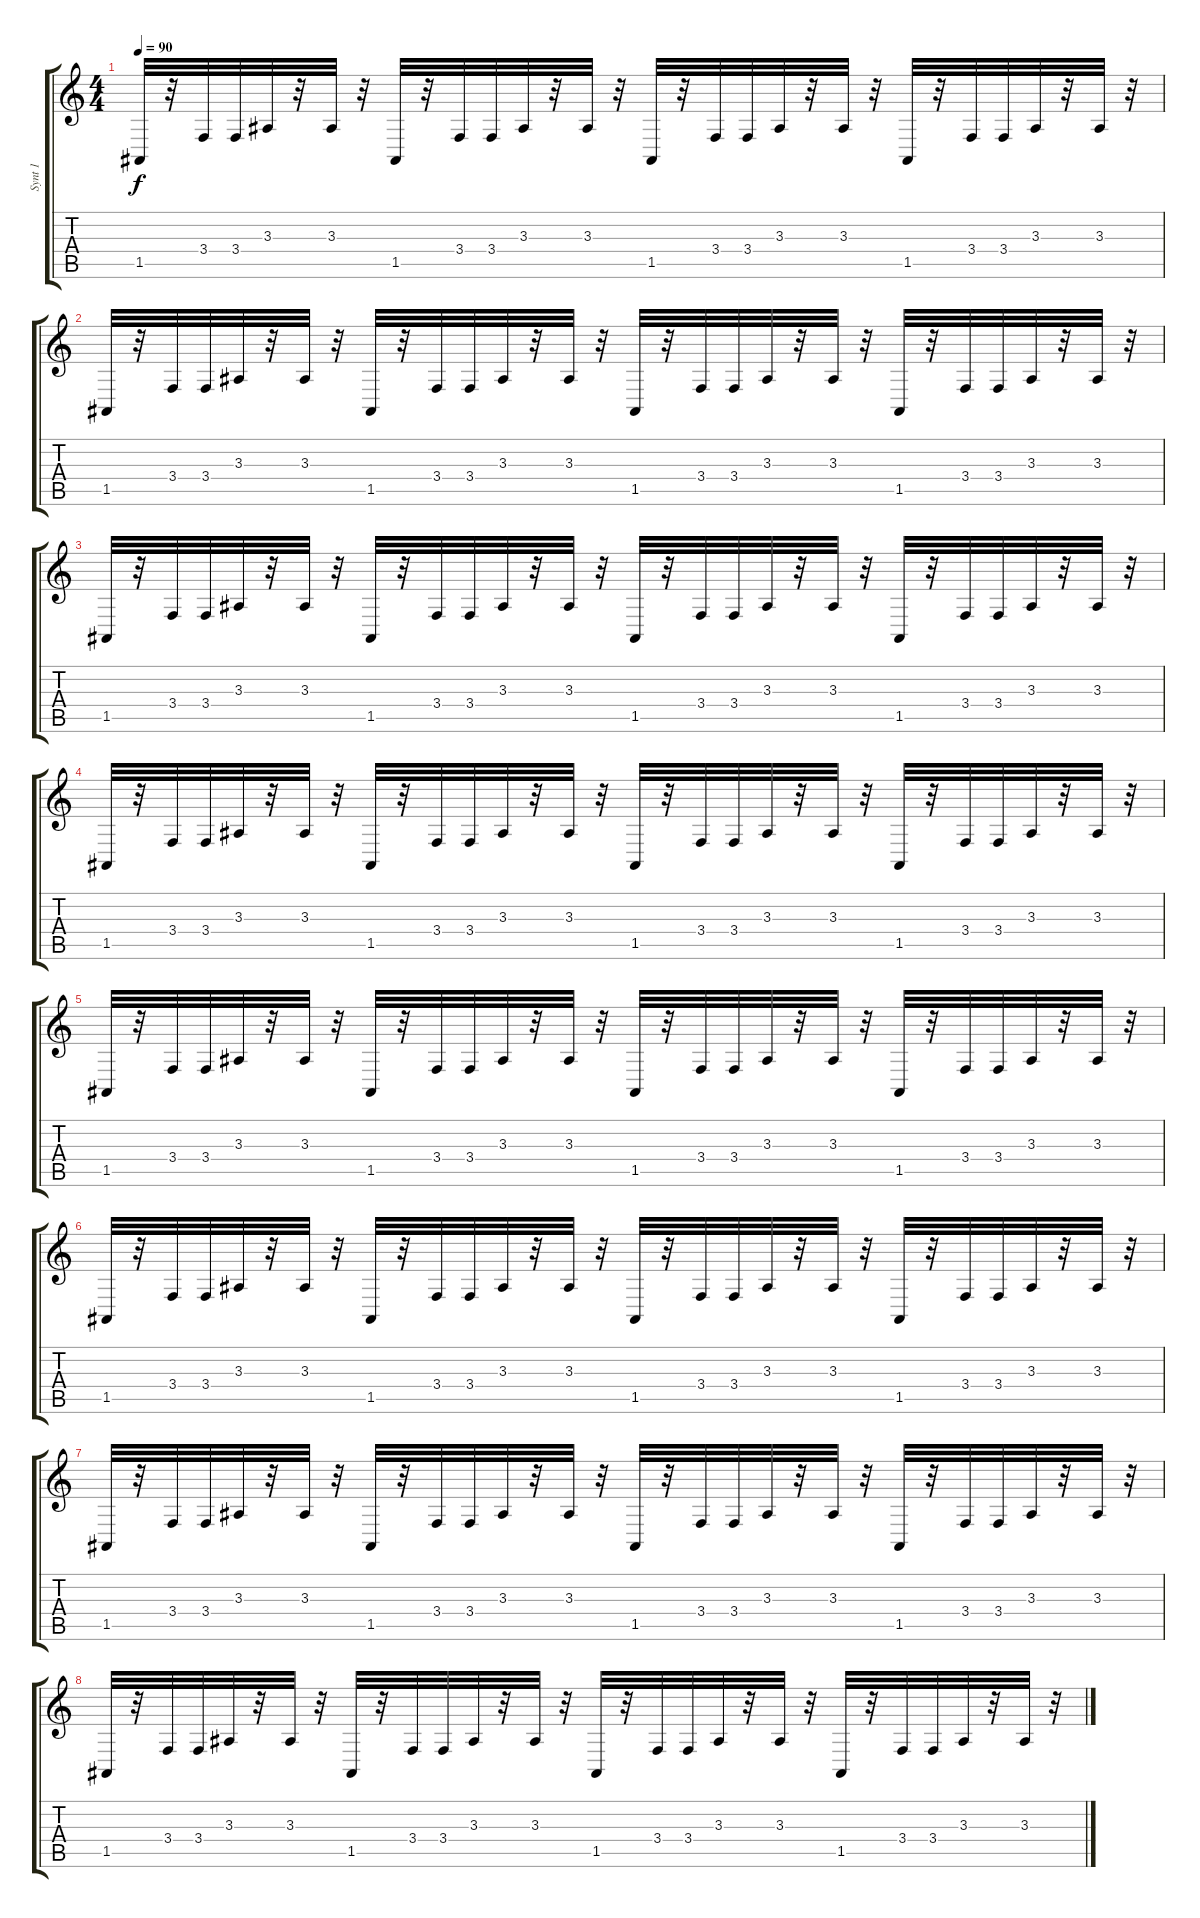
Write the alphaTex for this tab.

\track ("Synt 1" "Synt 1") {instrument englishhorn}
\staff {score tabs}
\tuning (E4 B3 G3 D3 A2 E2) {hide}
\ts (4 4)
\tempo 90
\clef g2
\ks c
1.5.32{dy f} r.32 3.4.32 3.4.32 3.3.32 r.32 3.3.32 r.32 1.5.32 r.32 3.4.32 3.4.32 3.3.32 r.32 3.3.32 r.32 1.5.32 r.32 3.4.32 3.4.32 3.3.32 r.32 3.3.32 r.32 1.5.32 r.32 3.4.32 3.4.32 3.3.32 r.32 3.3.32 r.32 |
1.5.32 r.32 3.4.32 3.4.32 3.3.32 r.32 3.3.32 r.32 1.5.32 r.32 3.4.32 3.4.32 3.3.32 r.32 3.3.32 r.32 1.5.32 r.32 3.4.32 3.4.32 3.3.32 r.32 3.3.32 r.32 1.5.32 r.32 3.4.32 3.4.32 3.3.32 r.32 3.3.32 r.32 |
1.5.32 r.32 3.4.32 3.4.32 3.3.32 r.32 3.3.32 r.32 1.5.32 r.32 3.4.32 3.4.32 3.3.32 r.32 3.3.32 r.32 1.5.32 r.32 3.4.32 3.4.32 3.3.32 r.32 3.3.32 r.32 1.5.32 r.32 3.4.32 3.4.32 3.3.32 r.32 3.3.32 r.32 |
1.5.32 r.32 3.4.32 3.4.32 3.3.32 r.32 3.3.32 r.32 1.5.32 r.32 3.4.32 3.4.32 3.3.32 r.32 3.3.32 r.32 1.5.32 r.32 3.4.32 3.4.32 3.3.32 r.32 3.3.32 r.32 1.5.32 r.32 3.4.32 3.4.32 3.3.32 r.32 3.3.32 r.32 |
1.5.32 r.32 3.4.32 3.4.32 3.3.32 r.32 3.3.32 r.32 1.5.32 r.32 3.4.32 3.4.32 3.3.32 r.32 3.3.32 r.32 1.5.32 r.32 3.4.32 3.4.32 3.3.32 r.32 3.3.32 r.32 1.5.32 r.32 3.4.32 3.4.32 3.3.32 r.32 3.3.32 r.32 |
1.5.32 r.32 3.4.32 3.4.32 3.3.32 r.32 3.3.32 r.32 1.5.32 r.32 3.4.32 3.4.32 3.3.32 r.32 3.3.32 r.32 1.5.32 r.32 3.4.32 3.4.32 3.3.32 r.32 3.3.32 r.32 1.5.32 r.32 3.4.32 3.4.32 3.3.32 r.32 3.3.32 r.32 |
1.5.32 r.32 3.4.32 3.4.32 3.3.32 r.32 3.3.32 r.32 1.5.32 r.32 3.4.32 3.4.32 3.3.32 r.32 3.3.32 r.32 1.5.32 r.32 3.4.32 3.4.32 3.3.32 r.32 3.3.32 r.32 1.5.32 r.32 3.4.32 3.4.32 3.3.32 r.32 3.3.32 r.32 |
1.5.32 r.32 3.4.32 3.4.32 3.3.32 r.32 3.3.32 r.32 1.5.32 r.32 3.4.32 3.4.32 3.3.32 r.32 3.3.32 r.32 1.5.32 r.32 3.4.32 3.4.32 3.3.32 r.32 3.3.32 r.32 1.5.32 r.32 3.4.32 3.4.32 3.3.32 r.32 3.3.32 r.32
